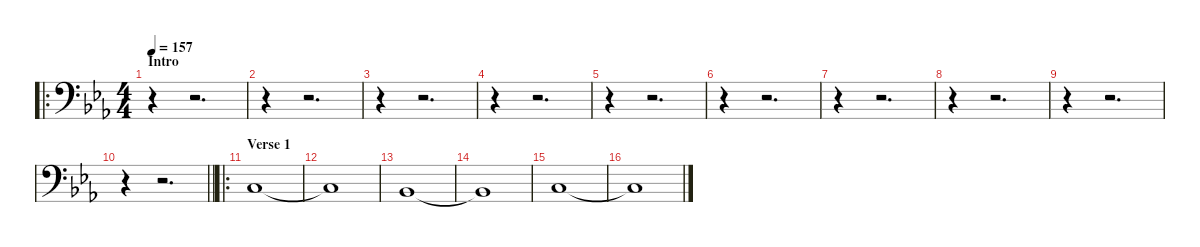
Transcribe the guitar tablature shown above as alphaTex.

\defaultSystemsLayout 4
\hideDynamics
\bracketExtendMode nobrackets
\singleTrackTrackNamePolicy hidden
\multiTrackTrackNamePolicy hidden
\firstSystemTrackNameMode fullname
\otherSystemsTrackNameOrientation horizontal
\track ("Strings" "vln.") {instrument stringensemble1}
\staff {score}
\tuning (E4 B3 G3 D3 A2 E2)
\ro
\ts (4 4)
\beaming (8 2 2 2 2)
\section ("" "Intro")
\tempo 157
\clef f4
\ks cminor
r.4{dy f instrument stringensemble1 beam Down} r.2{d beam Down} |
r.4{beam Down} r.2{d beam Down} |
r.4{beam Down} r.2{d beam Down} |
r.4{beam Down} r.2{d beam Down} |
r.4{beam Down} r.2{d beam Down} |
r.4{beam Down} r.2{d beam Down} |
r.4{beam Down} r.2{d beam Down} |
r.4{beam Down} r.2{d beam Down} |
r.4{beam Down} r.2{d beam Down} |
\barLineRight lightlight
r.4{beam Down} r.2{d beam Down} |
\ro
\section ("" "Verse 1")
3.5{acc forcenatural}.1{beam Up} |
3.5{t acc forcenatural}.1{beam Up} |
1.5{acc b}.1{beam Up} |
1.5{t acc b}.1{beam Up} |
3.5{acc forcenatural}.1{beam Up} |
3.5{t acc forcenatural}.1{beam Up}
